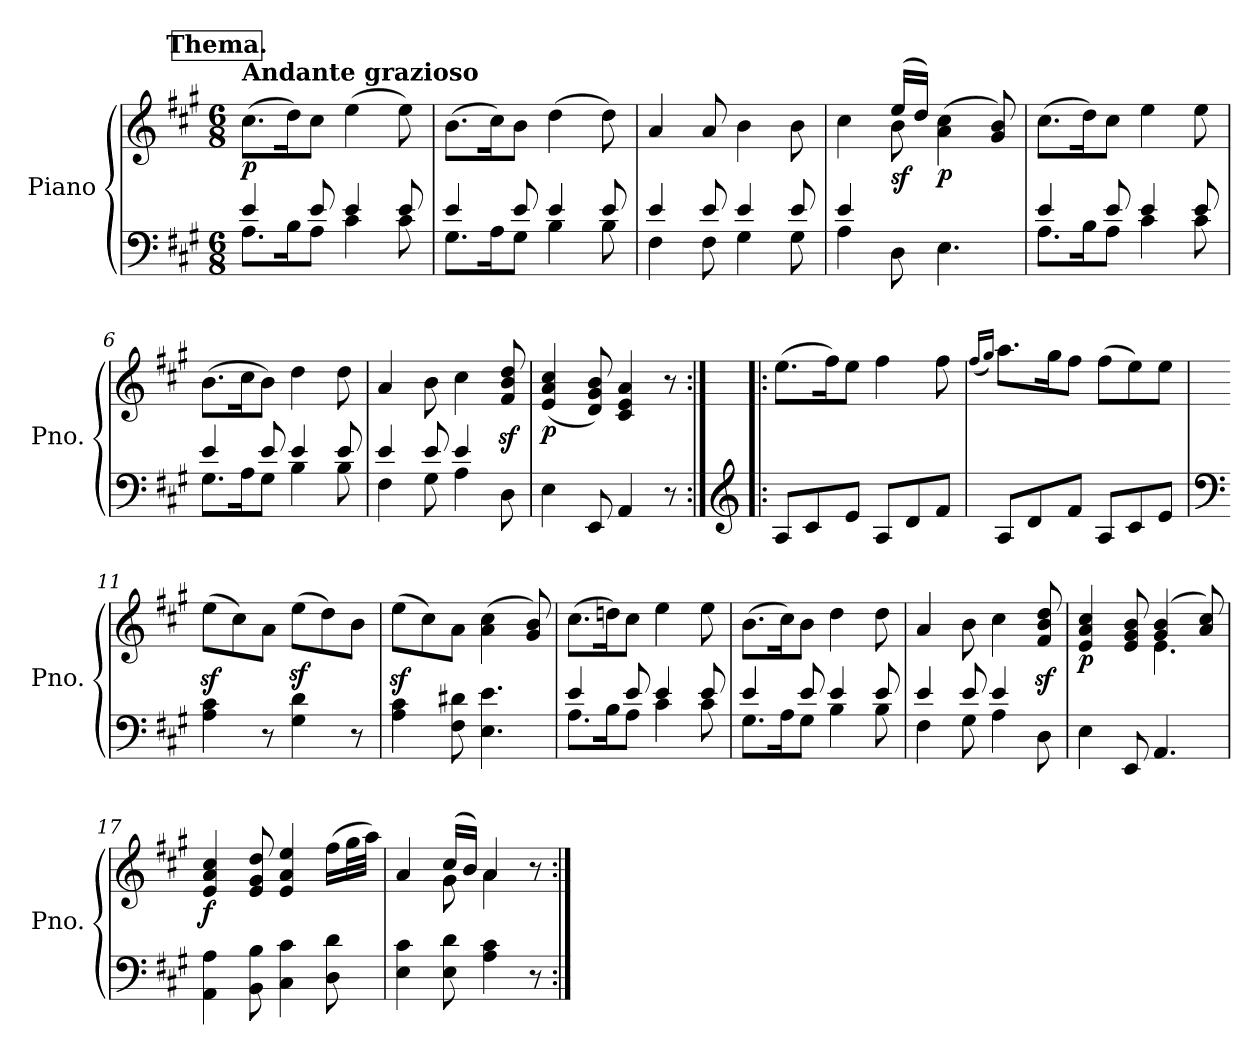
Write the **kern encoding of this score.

**kern	**kern	**dynam
*part1	*part1	*part1
*staff2	*staff1	*staff1/2
*I"Piano	*	*
*I'Pno.	*	*
*clefF4	*clefG2	*
*k[f#c#g#]	*k[f#c#g#]	*
*M6/8	*M6/8	*
*MM60	*MM60	*
!!LO:REH:place=s1:a:B:fs=14:t=Thema.
=1	=1	=1
*^	*	*
!	!	!LO:TX:a:B:t=Andante grazioso	!
!	!	!	!LO:DY:b
4e/	8.A\L	(>8.cc#\L	p
.	16B\K	16dd\K)	.
8e/	8A\J	8cc#\J	.
4e/	4c#\	(>4ee\	.
8e/	8c#\	8ee\)	.
=2	=2	=2	=2
4e/	8.G#\L	(>8.b\L	.
.	16A\K	16cc#\K)	.
8e/	8G#\J	8b\J	.
4e/	4B\	(>4dd\	.
8e/	8B\	8dd\)	.
=3	=3	=3	=3
4e/	4F#\	4a/	.
8e/	8F#\	8a/	.
4e/	4G#\	4b\	.
8e/	8G#\	8b\	.
=4	=4	=4	=4
*	*	*^	*
4e/	4A\	4cc#\	4ryy	.
!	!	!	!	!LO:DY:b
8D\	2ryy	(>16ee/LL	8b\	sf
.	.	16dd/JJ)	.	.
!	!	!	!	!LO:DY:b
4.E\	.	(>4a\ 4cc#\	4.ryy	p
.	.	8g#/ 8b/)	.	.
*	*	*v	*v	*
=5	=5	=5	=5
4e/	8.A\L	(>8.cc#\L	.
.	16B\K	16dd\K)	.
8e/	8A\J	8cc#\J	.
4e/	4c#\	4ee\	.
8e/	8c#\	8ee\	.
=6	=6	=6	=6
4e/	8.G#\L	(>8.b\L	.
.	16A\K	16cc#\K	.
8e/	8G#\J	8b\J)	.
4e/	4B\	4dd\	.
8e/	8B\	8dd\	.
=7	=7	=7	=7
4e/	4F#\	4a/	.
8e/	8G#\	8b\	.
4e/	4A\	4cc#\	.
8D\	8ryy	8f#/z< 8b/z< 8dd/z<	.
=8	=8	=8	=8
!	!	!	!LO:DY:b
*v	*v	*	*
4E\	(<4e/ 4a/ 4cc#/	p
8EE/	8d/ 8g#/ 8b/)	.
4AA/	4c#/ 4e/ 4a/	.
8r	8r	.
=9:|!|:	=9:|!|:	=9:|!|:
*clefG2	*	*
8A/L	(>8.ee\L	.
8c#/	.	.
.	16ff#\K)	.
8e/J	8ee\J	.
8A/L	4ff#\	.
8d/	.	.
8f#/J	8ff#\	.
=10	=10	=10
.	(<16qff#/LL	.
.	16qgg#/JJ)	.
8A/L	8.aa\L	.
8d/	.	.
.	16gg#\K	.
8f#/J	8ff#\J	.
8A/L	(>8ff#\L	.
8c#/	8ee\)	.
8e/J	8ee\J	.
=11	=11	=11
*clefF4	*	*
4A\ 4c#\	(>8eez<\L	.
.	8cc#\)	.
8r	8a\J	.
4G#\ 4d\	(>8eez<\L	.
.	8dd\)	.
8r	8b\J	.
=12	=12	=12
4A\ 4c#\	(>8eez<\L	.
.	8cc#\)	.
8F#\ 8d#X\	8a\J	.
4.E\ 4.e\	(>4a\ 4cc#\	.
.	8g#/ 8b/)	.
=13	=13	=13
*^	*	*
4e/	8.A\L	(>8.cc#\L	.
.	16B\K	16ddn\K)	.
8e/	8A\J	8cc#\J	.
4e/	4c#\	4ee\	.
8e/	8c#\	8ee\	.
=14	=14	=14	=14
4e/	8.G#\L	(>8.b\L	.
.	16A\K	16cc#\K)	.
8e/	8G#\J	8b\J	.
4e/	4B\	4dd\	.
8e/	8B\	8dd\	.
=15	=15	=15	=15
4e/	4F#\	4a/	.
8e/	8G#\	8b\	.
4e/	4A\	4cc#\	.
8D\	8ryy	8f#/z< 8b/z< 8dd/z<	.
=16	=16	=16	=16
*	*	*^	*
!	!	!	!	!LO:DY:b
*v	*v	*	*	*
4E\	4e/ 4a/ 4cc#/	4.ryy	p
8EE/	8e/ 8g#/ 8b/	.	.
4.AA/	(>4g#/ 4b/	4.e\	.
.	8a/ 8cc#/)	.	.
*	*v	*v	*
=17	=17	=17
!	!	!LO:DY:b
4AA\ 4A\	4e/ 4a/ 4cc#/	f
8BB\ 8B\	8e/ 8g#/ 8dd/	.
4C#\ 4c#\	4e/ 4a/ 4ee/	.
8D\ 8d\	(>16ff#\LL	.
.	32gg#\L	.
.	32aa\JJJ)	.
=18	=18	=18
*	*^	*
4E\ 4c#\	4a/	4ryy	.
8E\ 8d\	(>16cc#/LL	8g#\	.
.	16b/JJ)	.	.
4A\ 4c#\	4a/	4a\	.
8r	8r	8ryy	.
*	*v	*v	*
=:|!	=:|!	=:|!
*-	*-	*-
